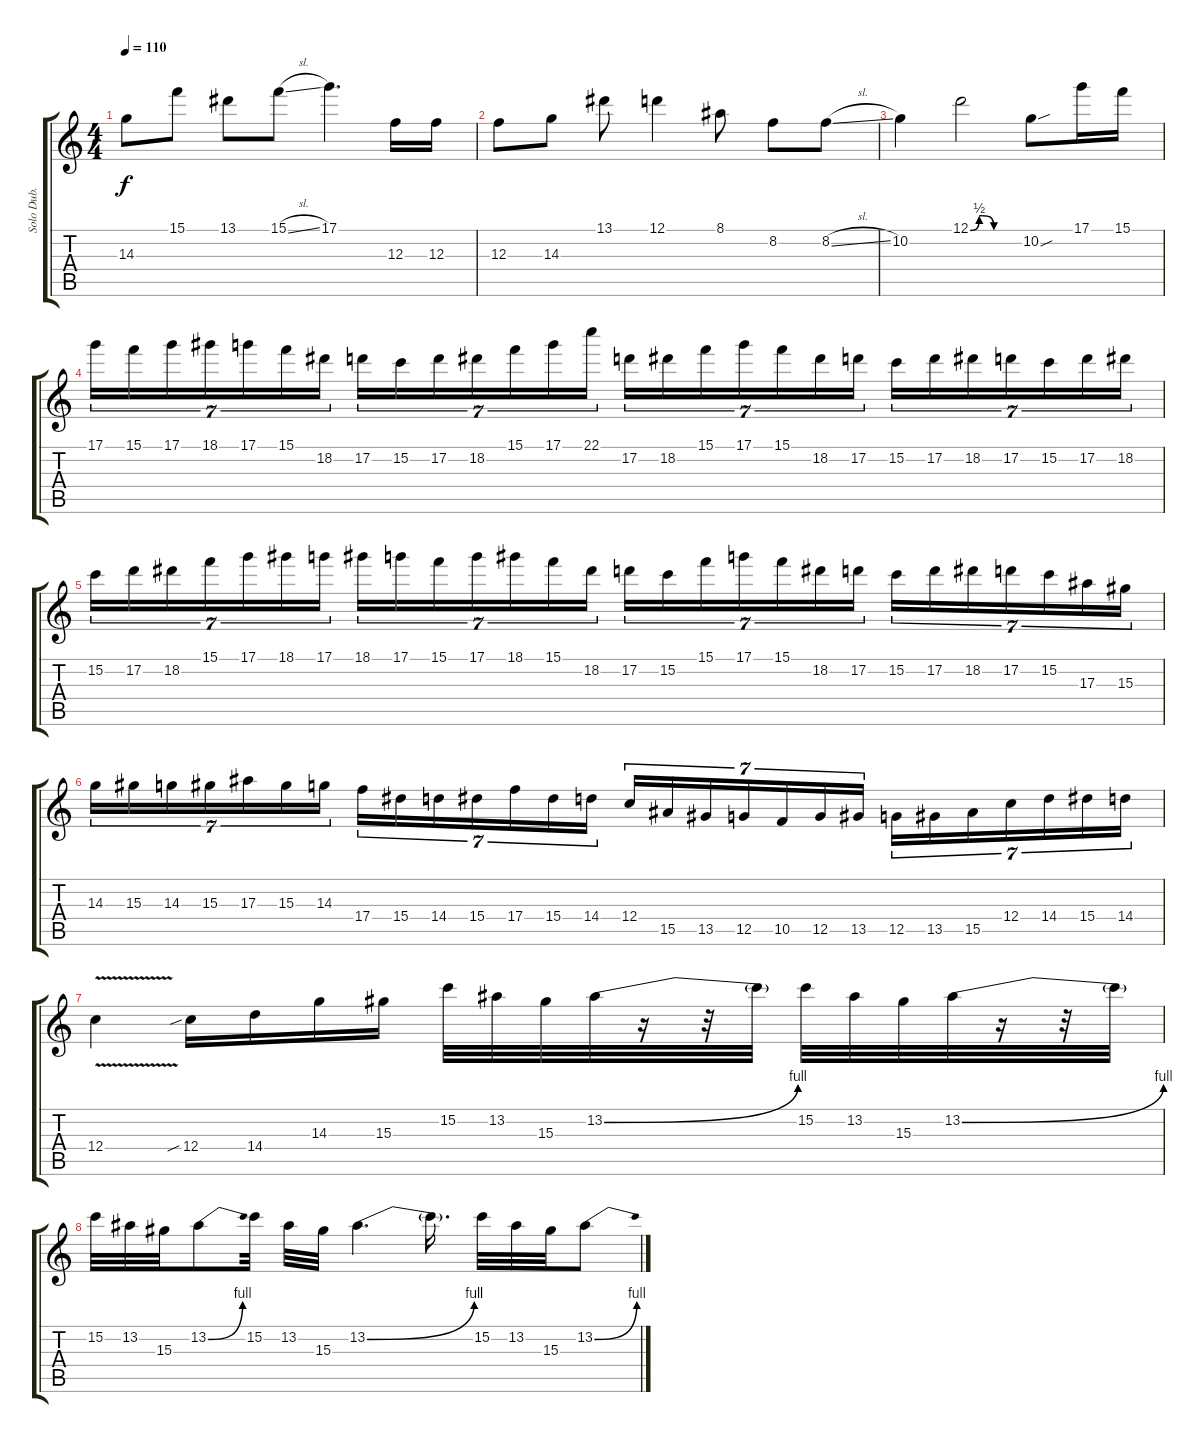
\track ("Solo Dub. (in drop C)" "Solo Dub. ") {instrument distortionguitar}
\staff {score tabs}
\tuning (D4 A3 F3 C3 G2 C2) {hide}
\ts (4 4)
\tempo 110
\clef g2
\ks c
14.3{t}.8{dy f} 15.1.8 13.1.8 15.1{sl}.8 17.1.4{d} 12.3.16 12.3.16 |
12.3.8 14.3.8 13.1.8 12.1.4 8.1.8 8.2.8 8.2{sl}.8 |
10.2.4 12.1{be (custom 0 0 11 2 15 2 29 0 44 0 60 0)}.2 10.2{sou}.8 17.1.16 15.1.16 |
17.1.16{tu (7 4)} 15.1.16{tu (7 4)} 17.1.16{tu (7 4)} 18.1.16{tu (7 4)} 17.1.16{tu (7 4)} 15.1.16{tu (7 4)} 18.2.16{tu (7 4)} 17.2.16{tu (7 4)} 15.2.16{tu (7 4)} 17.2.16{tu (7 4)} 18.2.16{tu (7 4)} 15.1.16{tu (7 4)} 17.1.16{tu (7 4)} 22.1.16{tu (7 4)} 17.2.16{tu (7 4)} 18.2.16{tu (7 4)} 15.1.16{tu (7 4)} 17.1.16{tu (7 4)} 15.1.16{tu (7 4)} 18.2.16{tu (7 4)} 17.2.16{tu (7 4)} 15.2.16{tu (7 4)} 17.2.16{tu (7 4)} 18.2.16{tu (7 4)} 17.2.16{tu (7 4)} 15.2.16{tu (7 4)} 17.2.16{tu (7 4)} 18.2.16{tu (7 4)} |
15.2.16{tu (7 4)} 17.2.16{tu (7 4)} 18.2.16{tu (7 4)} 15.1.16{tu (7 4)} 17.1.16{tu (7 4)} 18.1.16{tu (7 4)} 17.1.16{tu (7 4)} 18.1.16{tu (7 4)} 17.1.16{tu (7 4)} 15.1.16{tu (7 4)} 17.1.16{tu (7 4)} 18.1.16{tu (7 4)} 15.1.16{tu (7 4)} 18.2.16{tu (7 4)} 17.2.16{tu (7 4)} 15.2.16{tu (7 4)} 15.1.16{tu (7 4)} 17.1.16{tu (7 4)} 15.1.16{tu (7 4)} 18.2.16{tu (7 4)} 17.2.16{tu (7 4)} 15.2.16{tu (7 4)} 17.2.16{tu (7 4)} 18.2.16{tu (7 4)} 17.2.16{tu (7 4)} 15.2.16{tu (7 4)} 17.3.16{tu (7 4)} 15.3.16{tu (7 4)} |
14.3.16{tu (7 4)} 15.3.16{tu (7 4)} 14.3.16{tu (7 4)} 15.3.16{tu (7 4)} 17.3.16{tu (7 4)} 15.3.16{tu (7 4)} 14.3.16{tu (7 4)} 17.4.16{tu (7 4)} 15.4.16{tu (7 4)} 14.4.16{tu (7 4)} 15.4.16{tu (7 4)} 17.4.16{tu (7 4)} 15.4.16{tu (7 4)} 14.4.16{tu (7 4)} 12.4.16{tu (7 4)} 15.5.16{tu (7 4)} 13.5.16{tu (7 4)} 12.5.16{tu (7 4)} 10.5.16{tu (7 4)} 12.5.16{tu (7 4)} 13.5.16{tu (7 4)} 12.5.16{tu (7 4)} 13.5.16{tu (7 4)} 15.5.16{tu (7 4)} 12.4.16{tu (7 4)} 14.4.16{tu (7 4)} 15.4.16{tu (7 4)} 14.4.16{tu (7 4)} |
12.4{v}.4 12.4{sib}.16 14.4.16 14.3.16 15.3.16 15.2.32 13.2.32 15.3.32 13.2{be (bend 0 0 60 4)}.32 r.16 r.32 13.2{t}.32 15.2.32 13.2.32 15.3.32 13.2{be (bend 0 0 60 4)}.32 r.16 r.32 13.2{t}.32 |
15.2.32 13.2.32 15.3.32 13.2{be (bend 0 0 60 4)}.8 15.2.32 13.2.32 15.3.32 13.2{be (bend 0 0 60 4)}.4{d} 13.2{t}.16{d} 15.2.32 13.2.32 15.3.32 13.2{be (bend 0 0 60 4)}.8
